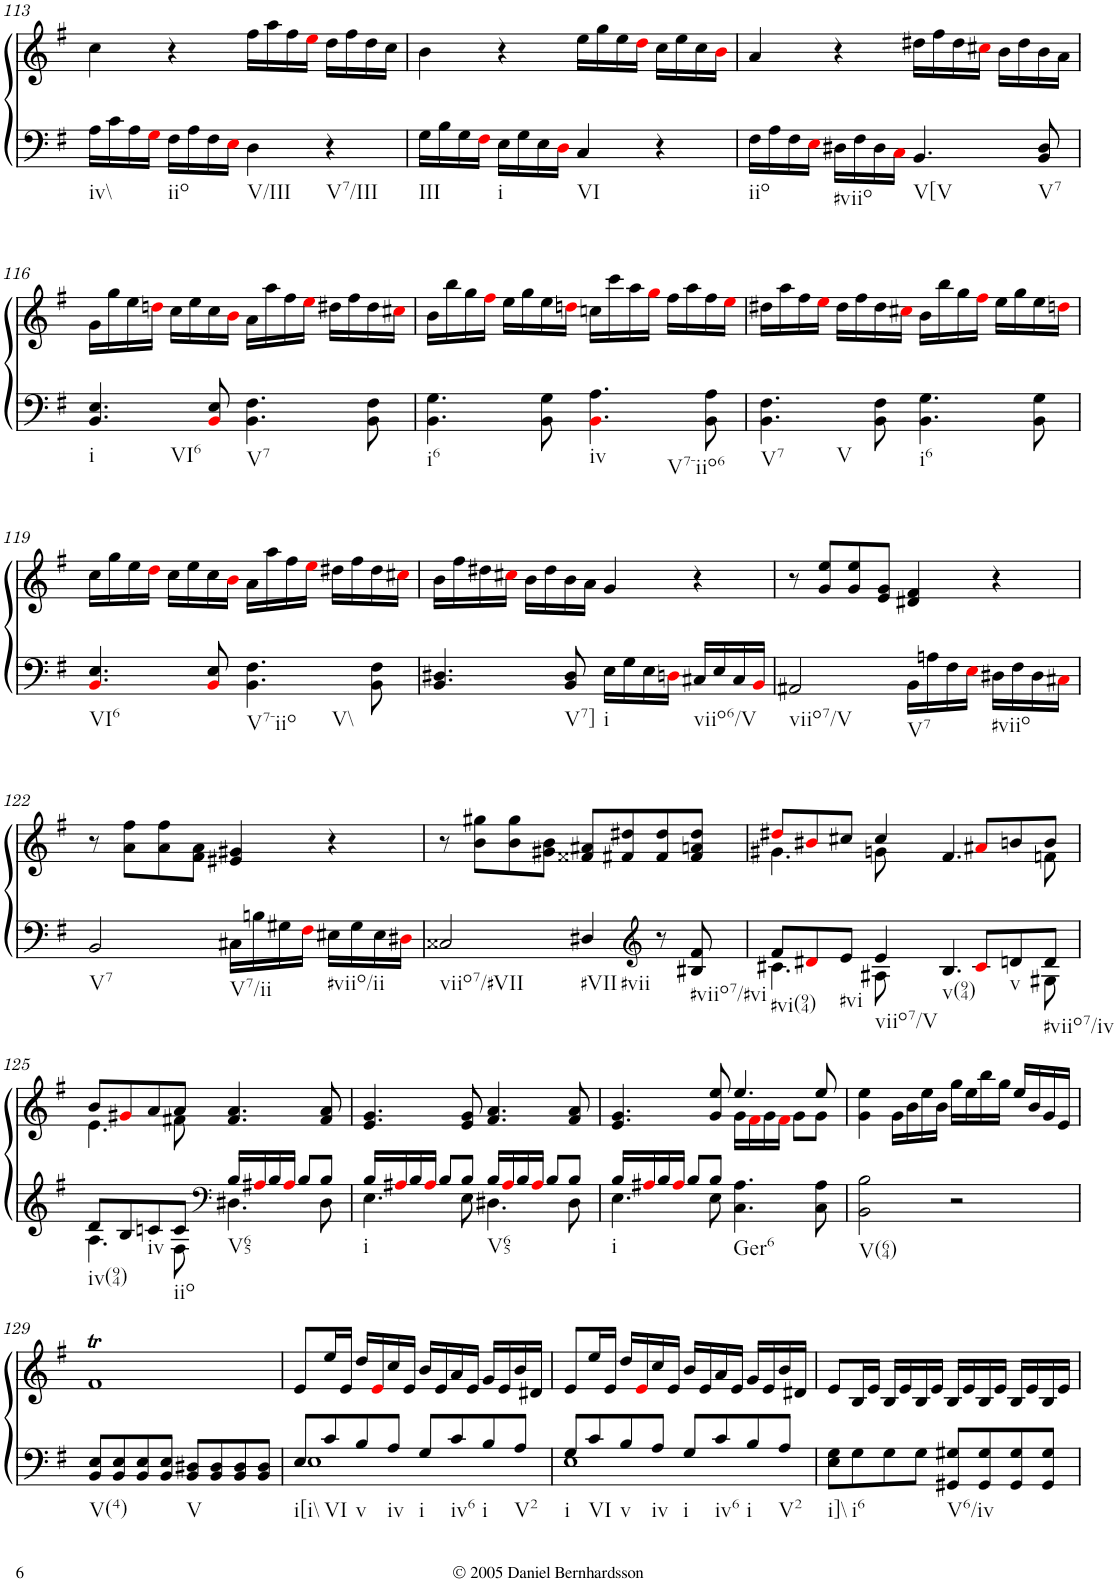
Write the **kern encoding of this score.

**kern	**kern
*part1	*part1
*staff2	*staff1
*I"Piano	*
*I'Pno.	*
!!LO:PB:g=z
*clefF4	*clefG2
*k[f#]	*k[f#]
*G:	*G:
*M4/4	*M4/4
*met(c)	*met(c)
=113	=113
!LO:TX:b:t=iv\\	!
16A\LL	4cc\
16c\	.
16A\	.
16Gi\JJ	.
!LO:TX:b:t=iio	!
16F#\LL	4r
16A\	.
16F#\	.
16Ei\JJ	.
!LO:TX:b:t=V/III	!
4D\	16ff#\LL
.	16aa\
.	16ff#\
.	16eei\JJ
!LO:TX:b:t=V7/III	!
4r	16dd\LL
.	16ff#\
.	16dd\
.	16cc\JJ
=114	=114
!LO:TX:b:t=III	!
16G\LL	4b\
16B\	.
16G\	.
16F#i\JJ	.
!LO:TX:b:t=i	!
16E\LL	4r
16G\	.
16E\	.
16Di\JJ	.
!LO:TX:b:t=VI	!
4C/	16ee\LL
.	16gg\
.	16ee\
.	16ddi\JJ
4r	16cc\LL
.	16ee\
.	16cc\
.	16bi\JJ
=115	=115
!LO:TX:b:t=iio	!
16F#\LL	4a/
16A\	.
16F#\	.
16Ei\JJ	.
!LO:TX:b:t=#viio	!
16D#X\LL	4r
16F#\	.
16D#\	.
16Ci\JJ	.
!LO:TX:b:t=V[V	!
4.BB/	16dd#X\LL
.	16ff#\
.	16dd#\
.	16cc#Xi\JJ
.	16b\LL
.	16dd#\
!LO:TX:b:t=V7	!
8BB/ 8D#/	16b\
.	16a\JJ
!!LO:LB:g=z
=116	=116
!LO:TX:b:t=i	!
!LO:TX:b:t=VI6	!
4.BB/ 4.E/	16g\LL
.	16gg\
.	16ee\
.	16ddni\JJ
.	16cc\LL
.	16ee\
8BBi/ 8E/	16cc\
.	16bi\JJ
!LO:TX:b:t=V7	!
4.BB\ 4.F#\	16a\LL
.	16aa\
.	16ff#\
.	16eei\JJ
.	16dd#X\LL
.	16ff#\
8BB\ 8F#\	16dd#\
.	16cc#Xi\JJ
=117	=117
!LO:TX:b:t=i6	!
4.BB\ 4.G\	16b\LL
.	16bb\
.	16gg\
.	16ff#i\JJ
.	16ee\LL
.	16gg\
8BB\ 8G\	16ee\
.	16ddni\JJ
!LO:TX:b:t=iv	!
!LO:TX:b:t=V7-iio6	!
4.BBi\ 4.A\	16ccn\LL
.	16ccc\
.	16aa\
.	16ggi\JJ
.	16ff#\LL
.	16aa\
8BB\ 8A\	16ff#\
.	16eei\JJ
=118	=118
!LO:TX:b:t=V7	!
!LO:TX:b:t=V	!
4.BB\ 4.F#\	16dd#X\LL
.	16aa\
.	16ff#\
.	16eei\JJ
.	16dd#\LL
.	16ff#\
8BB\ 8F#\	16dd#\
.	16cc#Xi\JJ
!LO:TX:b:t=i6	!
4.BB\ 4.G\	16b\LL
.	16bb\
.	16gg\
.	16ff#i\JJ
.	16ee\LL
.	16gg\
8BB\ 8G\	16ee\
.	16ddni\JJ
!!LO:LB:g=z
=119	=119
!LO:TX:b:t=VI6	!
4.BBi/ 4.E/	16cc\LL
.	16gg\
.	16ee\
.	16ddi\JJ
.	16cc\LL
.	16ee\
8BBi/ 8E/	16cc\
.	16bi\JJ
!LO:TX:b:t=V7-iio	!
!LO:TX:b:t=V\\	!
4.BB\ 4.F#\	16a\LL
.	16aa\
.	16ff#\
.	16eei\JJ
.	16dd#X\LL
.	16ff#\
8BB\ 8F#\	16dd#\
.	16cc#Xi\JJ
=120	=120
4.BB/ 4.D#X/	16b\LL
.	16ff#\
.	16dd#X\
.	16cc#Xi\JJ
.	16b\LL
.	16dd#\
!LO:TX:b:t=V7]	!
8BB/ 8D#/	16b\
.	16a\JJ
!LO:TX:b:t=i	!
16E\LL	4g/
16G\	.
16E\	.
16Dni\JJ	.
!LO:TX:b:t=viio6/V	!
16C#X/LL	4r
16E/	.
16C#/	.
16BBi/JJ	.
=121	=121
!LO:TX:b:t=viio7/V	!
2AA#X/	8r
.	8g/ 8ee/L
.	8g/ 8ee/
.	8e/ 8g/J
!LO:TX:b:t=V7	!
16BB\LL	4d#X/ 4f#/
16An\	.
16F#\	.
16Ei\JJ	.
!LO:TX:b:t=#viio	!
16D#X\LL	4r
16F#\	.
16D#\	.
16C#Xi\JJ	.
!!LO:LB:g=z
=122	=122
!LO:TX:b:t=V7	!
2BB/	8r
.	8a\ 8ff#\L
.	8a\ 8ff#\
.	8f#\ 8a\J
!LO:TX:b:t=V7/ii	!
16C#X\LL	4e#X/ 4g#X/
16Bn\	.
16G#X\	.
16F#i\JJ	.
!LO:TX:b:t=#viio/ii	!
16E#X\LL	4r
16G#\	.
16E#\	.
16D#Xi\JJ	.
=123	=123
!LO:TX:b:t=viio7/#VII	!
2C##X/	8r
.	8b\ 8gg#X\L
.	8b\ 8gg#\
.	8g#X\ 8b\J
!LO:TX:b:t=#VII	!
!LO:TX:b:t=#vii	!
4D#X/	8f##X/ 8a#X/L
.	8f#X/ 8dd#X/
*clefG2	*
8r	8f#/ 8dd#/
!LO:TX:b:t=#viio7/#vi	!
8B#X/ 8f#/	8f#/ 8an/ 8dd#/J
=124	=124
*^	*^
!LO:TX:b:t=#vi(94)	!	!	!
8f#/L	4.c#X\	8dd#Xi/L	4.g#X\
8d#Xi/	.	8b#Xi/	.
!LO:TX:b:t=#vi	!	!	!
8e/J	.	8cc#X/J	.
!LO:TX:b:t=viio7/V	!	!	!
!LO:TX:b:t=v(94)	!	!	!
4e/	8A#X\	4cc#/	8gn\
.	4.B/	.	4.f#/
8c#i/L	.	8a#Xi/L	.
!LO:TX:b:t=v	!	!	!
8dn/	.	8bn/	.
!LO:TX:b:t=#viio7/iv	!	!	!
8d/J	8G#X\	8b/J	8fn\
!!LO:LB:g=z	!!
=125	=125	=125	=125
!LO:TX:b:t=iv(94)	!	!	!
8d/L	4.A\	8b/L	4.e\
8B/	.	8g#Xi/	.
!LO:TX:b:t=iv	!	!	!
8cn/	.	8a/	.
!LO:TX:b:t=iio	!	!	!
8c/J	8F#\	8a/J	8f#X\
*clefF4	*	*	*
!LO:TX:b:t=V65	!	!	!
16B/LL	4.D#X\	4.f#/ 4.a/	2ryy
16A#Xi/	.	.	.
16B/	.	.	.
16A#i/JJ	.	.	.
8B/L	.	.	.
8B/J	8D#\	8f#/ 8a/	.
*	*	*v	*v
=126	=126	=126
!LO:TX:b:t=i	!	!
16B/LL	4.E\	4.e/ 4.g/
16A#Xi/	.	.
16B/	.	.
16A#i/JJ	.	.
8B/L	.	.
8B/J	8E\	8e/ 8g/
!LO:TX:b:t=V65	!	!
16B/LL	4.D#X\	4.f#/ 4.a/
16A#i/	.	.
16B/	.	.
16A#i/JJ	.	.
8B/L	.	.
8B/J	8D#\	8f#/ 8a/
=127	=127	=127
*	*	*^
!LO:TX:b:t=i	!	!	!
16B/LL	4.E\	4.e/ 4.g/	2ryy
16A#Xi/	.	.	.
16B/	.	.	.
16A#i/JJ	.	.	.
8B/L	.	.	.
8B/J	8E\	8g/ 8ee/	.
!LO:TX:b:t=Ger6	!	!	!
4.C\ 4.A#\	2ryy	4.ee/	16g\LL
.	.	.	16f#i\
.	.	.	16g\
.	.	.	16f#i\JJ
.	.	.	8g\L
8C\ 8A#\	.	8ee/	8g\J
*v	*v	*	*
=128	=128	=128
!LO:TX:b:t=V(64)	!	!
*	*v	*v
2BB\ 2B\	4g\ 4ee\
.	16g\LL
.	16b\
.	16ee\
.	16b\JJ
2r	16gg\LL
.	16ee\
.	16bb\
.	16gg\JJ
.	16ee/LL
.	16b/
.	16g/
.	16e/JJ
!!LO:LB:g=z
=129	=129
!LO:TX:b:t=V(4)	!
8BB/ 8E/L	1f#t
8BB/ 8E/	.
8BB/ 8E/	.
8BB/ 8E/J	.
!LO:TX:b:t=V	!
8BB/ 8D#X/L	.
8BB/ 8D#/	.
8BB/ 8D#/	.
8BB/ 8D#/J	.
=130	=130
*^	*
!LO:TX:b:t=i[i\\	!	!
8E/L	1E	8e/L
!LO:TX:b:t=VI	!	!
8c/	.	16ee/L
.	.	16e/JJ
!LO:TX:b:t=v	!	!
8B/	.	16dd/LL
.	.	16ei/
!LO:TX:b:t=iv	!	!
8A/J	.	16cc/
.	.	16e/JJ
!LO:TX:b:t=i	!	!
8G/L	.	16b/LL
.	.	16e/
!LO:TX:b:t=iv6	!	!
8c/	.	16a/
.	.	16e/JJ
!LO:TX:b:t=i	!	!
8B/	.	16g/LL
.	.	16e/
!LO:TX:b:t=V2	!	!
8A/J	.	16b/
.	.	16d#X/JJ
=131	=131	=131
!LO:TX:b:t=i	!	!
8G/L	1E	8e/L
!LO:TX:b:t=VI	!	!
8c/	.	16ee/L
.	.	16e/JJ
!LO:TX:b:t=v	!	!
8B/	.	16dd/LL
.	.	16ei/
!LO:TX:b:t=iv	!	!
8A/J	.	16cc/
.	.	16e/JJ
!LO:TX:b:t=i	!	!
8G/L	.	16b/LL
.	.	16e/
!LO:TX:b:t=iv6	!	!
8c/	.	16a/
.	.	16e/JJ
!LO:TX:b:t=i	!	!
8B/	.	16g/LL
.	.	16e/
!LO:TX:b:t=V2	!	!
8A/J	.	16b/
.	.	16d#X/JJ
*v	*v	*
=132	=132
!LO:TX:b:t=i]\\	!
8E\ 8G\L	8e/L
!LO:TX:b:t=i6	!
8G\	16B/L
.	16e/JJ
8G\	16B/LL
.	16e/
8G\J	16B/
.	16e/JJ
!LO:TX:b:t=V6/iv	!
8GG#X/ 8G#X/L	16B/LL
.	16e/
8GG#/ 8G#/	16B/
.	16e/JJ
8GG#/ 8G#/	16B/LL
.	16e/
8GG#/ 8G#/J	16B/
.	16e/JJ
=	=
*-	*-
